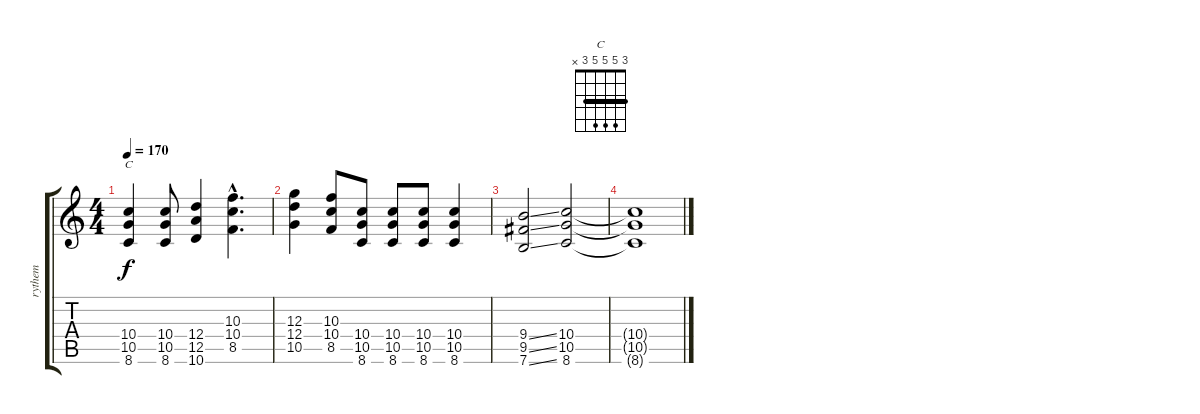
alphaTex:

\track ("rythem" "rythem") {instrument overdrivenguitar}
\staff {score tabs}
\tuning (E4 B3 G3 D3 A2 E2) {hide}
\chord ("C" 3 5 5 5 3 x) {barre 3}
\ts (4 4)
\tempo 170
\clef g2
\ks c
(10.4 10.5 8.6).4{ch "C" dy f} (10.4 10.5 8.6).8 (12.4 12.5 10.6).4 (10.3{hac} 10.4{hac} 8.5{hac}).4{d} |
(12.3 12.4 10.5).4 (10.3 10.4 8.5).8 (10.4 10.5 8.6).8 (10.4 10.5 8.6).8 (10.4 10.5 8.6).8 (10.4 10.5 8.6).4 |
(9.4{ss} 9.5{ss} 7.6{ss}).2 (10.4 10.5 8.6).2 |
(10.4{t} 10.5{t} 8.6{t}).1
